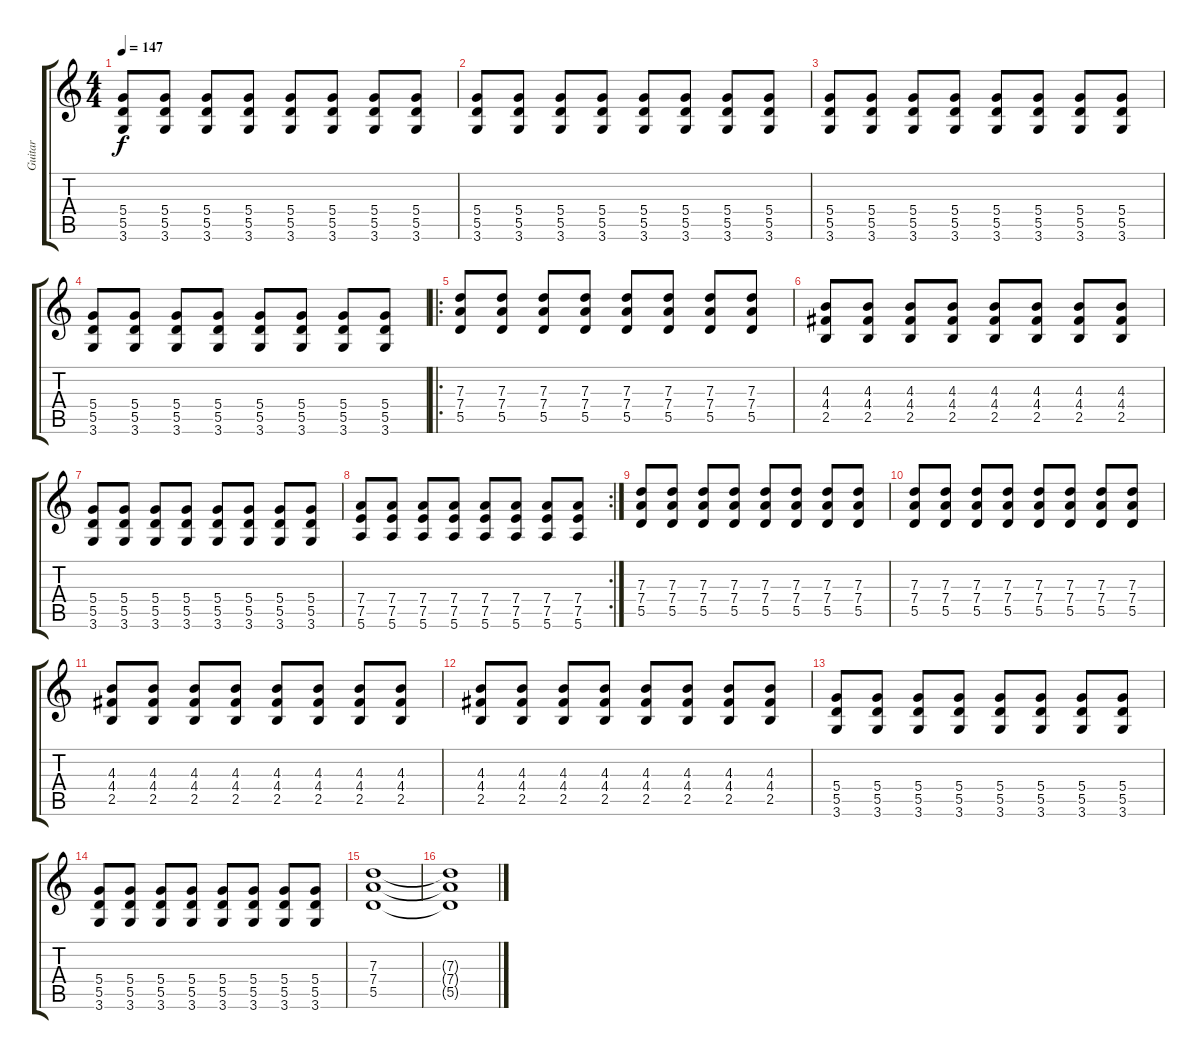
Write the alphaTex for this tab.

\track ("Guitar" "Guitar") {instrument distortionguitar}
\staff {score tabs}
\tuning (E4 B3 G3 D3 A2 E2) {hide}
\ts (4 4)
\tempo 147
\clef g2
\ks c
(5.4 5.5 3.6).8{dy f} (5.4 5.5 3.6).8 (5.4 5.5 3.6).8 (5.4 5.5 3.6).8 (5.4 5.5 3.6).8 (5.4 5.5 3.6).8 (5.4 5.5 3.6).8 (5.4 5.5 3.6).8 |
(5.4 5.5 3.6).8 (5.4 5.5 3.6).8 (5.4 5.5 3.6).8 (5.4 5.5 3.6).8 (5.4 5.5 3.6).8 (5.4 5.5 3.6).8 (5.4 5.5 3.6).8 (5.4 5.5 3.6).8 |
(5.4 5.5 3.6).8 (5.4 5.5 3.6).8 (5.4 5.5 3.6).8 (5.4 5.5 3.6).8 (5.4 5.5 3.6).8 (5.4 5.5 3.6).8 (5.4 5.5 3.6).8 (5.4 5.5 3.6).8 |
(5.4 5.5 3.6).8 (5.4 5.5 3.6).8 (5.4 5.5 3.6).8 (5.4 5.5 3.6).8 (5.4 5.5 3.6).8 (5.4 5.5 3.6).8 (5.4 5.5 3.6).8 (5.4 5.5 3.6).8 |
\ro
(7.3 7.4 5.5).8 (7.3 7.4 5.5).8 (7.3 7.4 5.5).8 (7.3 7.4 5.5).8 (7.3 7.4 5.5).8 (7.3 7.4 5.5).8 (7.3 7.4 5.5).8 (7.3 7.4 5.5).8 |
(4.3 4.4 2.5).8 (4.3 4.4 2.5).8 (4.3 4.4 2.5).8 (4.3 4.4 2.5).8 (4.3 4.4 2.5).8 (4.3 4.4 2.5).8 (4.3 4.4 2.5).8 (4.3 4.4 2.5).8 |
(5.4 5.5 3.6).8 (5.4 5.5 3.6).8 (5.4 5.5 3.6).8 (5.4 5.5 3.6).8 (5.4 5.5 3.6).8 (5.4 5.5 3.6).8 (5.4 5.5 3.6).8 (5.4 5.5 3.6).8 |
\rc 2
(7.4 7.5 5.6).8 (7.4 7.5 5.6).8 (7.4 7.5 5.6).8 (7.4 7.5 5.6).8 (7.4 7.5 5.6).8 (7.4 7.5 5.6).8 (7.4 7.5 5.6).8 (7.4 7.5 5.6).8 |
(7.3 7.4 5.5).8 (7.3 7.4 5.5).8 (7.3 7.4 5.5).8 (7.3 7.4 5.5).8 (7.3 7.4 5.5).8 (7.3 7.4 5.5).8 (7.3 7.4 5.5).8 (7.3 7.4 5.5).8 |
(7.3 7.4 5.5).8 (7.3 7.4 5.5).8 (7.3 7.4 5.5).8 (7.3 7.4 5.5).8 (7.3 7.4 5.5).8 (7.3 7.4 5.5).8 (7.3 7.4 5.5).8 (7.3 7.4 5.5).8 |
(4.3 4.4 2.5).8 (4.3 4.4 2.5).8 (4.3 4.4 2.5).8 (4.3 4.4 2.5).8 (4.3 4.4 2.5).8 (4.3 4.4 2.5).8 (4.3 4.4 2.5).8 (4.3 4.4 2.5).8 |
(4.3 4.4 2.5).8 (4.3 4.4 2.5).8 (4.3 4.4 2.5).8 (4.3 4.4 2.5).8 (4.3 4.4 2.5).8 (4.3 4.4 2.5).8 (4.3 4.4 2.5).8 (4.3 4.4 2.5).8 |
(5.4 5.5 3.6).8 (5.4 5.5 3.6).8 (5.4 5.5 3.6).8 (5.4 5.5 3.6).8 (5.4 5.5 3.6).8 (5.4 5.5 3.6).8 (5.4 5.5 3.6).8 (5.4 5.5 3.6).8 |
(5.4 5.5 3.6).8 (5.4 5.5 3.6).8 (5.4 5.5 3.6).8 (5.4 5.5 3.6).8 (5.4 5.5 3.6).8 (5.4 5.5 3.6).8 (5.4 5.5 3.6).8 (5.4 5.5 3.6).8 |
(7.3 7.4 5.5).1 |
(7.3{t} 7.4{t} 5.5{t}).1
